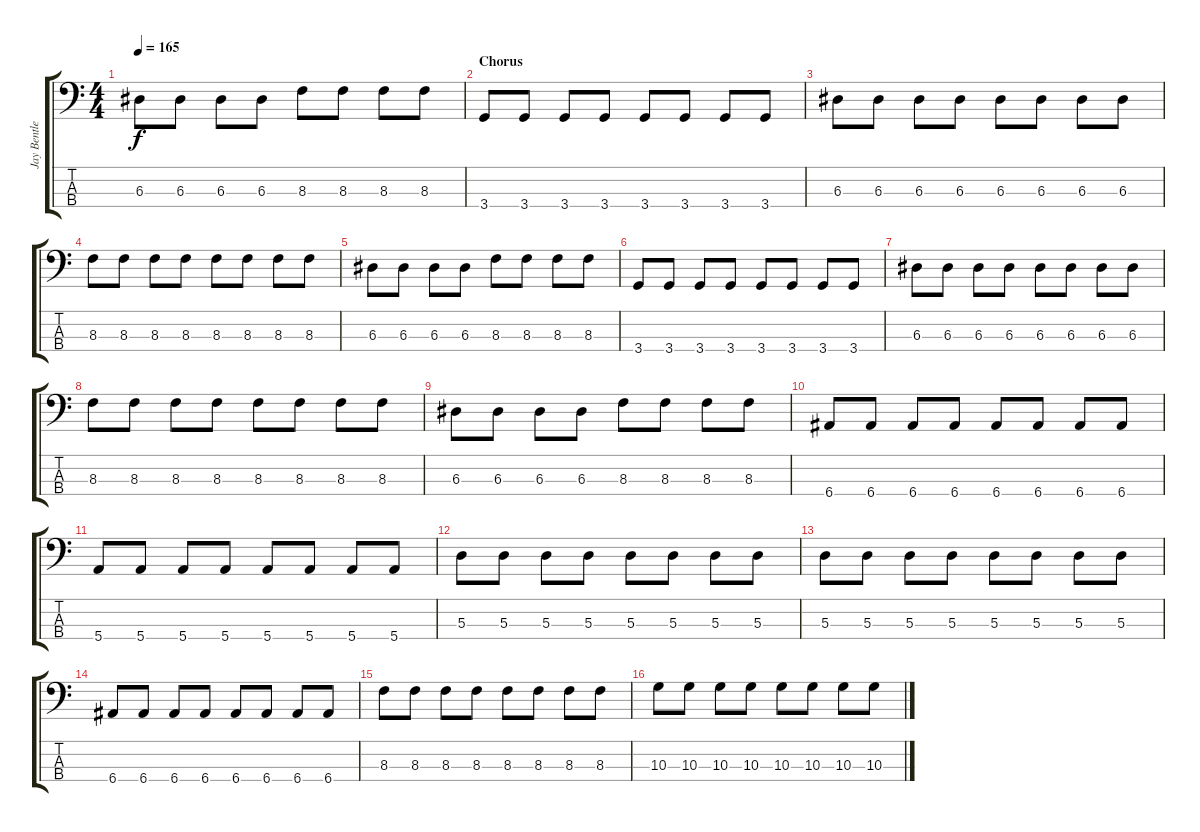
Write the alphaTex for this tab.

\track ("Jay Bentley - Bass" "Jay Bentle") {instrument electricbasspick}
\staff {score tabs}
\tuning (G2 D2 A1 E1) {hide}
\ts (4 4)
\tempo 165
\clef f4
\ks c
6.3.8{dy f} 6.3.8 6.3.8 6.3.8 8.3.8 8.3.8 8.3.8 8.3.8 |
\section ("" "Chorus")
3.4.8 3.4.8 3.4.8 3.4.8 3.4.8 3.4.8 3.4.8 3.4.8 |
6.3.8 6.3.8 6.3.8 6.3.8 6.3.8 6.3.8 6.3.8 6.3.8 |
8.3.8 8.3.8 8.3.8 8.3.8 8.3.8 8.3.8 8.3.8 8.3.8 |
6.3.8 6.3.8 6.3.8 6.3.8 8.3.8 8.3.8 8.3.8 8.3.8 |
3.4.8 3.4.8 3.4.8 3.4.8 3.4.8 3.4.8 3.4.8 3.4.8 |
6.3.8 6.3.8 6.3.8 6.3.8 6.3.8 6.3.8 6.3.8 6.3.8 |
8.3.8 8.3.8 8.3.8 8.3.8 8.3.8 8.3.8 8.3.8 8.3.8 |
6.3.8 6.3.8 6.3.8 6.3.8 8.3.8 8.3.8 8.3.8 8.3.8 |
6.4.8 6.4.8 6.4.8 6.4.8 6.4.8 6.4.8 6.4.8 6.4.8 |
5.4.8 5.4.8 5.4.8 5.4.8 5.4.8 5.4.8 5.4.8 5.4.8 |
5.3.8 5.3.8 5.3.8 5.3.8 5.3.8 5.3.8 5.3.8 5.3.8 |
5.3.8 5.3.8 5.3.8 5.3.8 5.3.8 5.3.8 5.3.8 5.3.8 |
6.4.8 6.4.8 6.4.8 6.4.8 6.4.8 6.4.8 6.4.8 6.4.8 |
8.3.8 8.3.8 8.3.8 8.3.8 8.3.8 8.3.8 8.3.8 8.3.8 |
10.3.8 10.3.8 10.3.8 10.3.8 10.3.8 10.3.8 10.3.8 10.3.8
